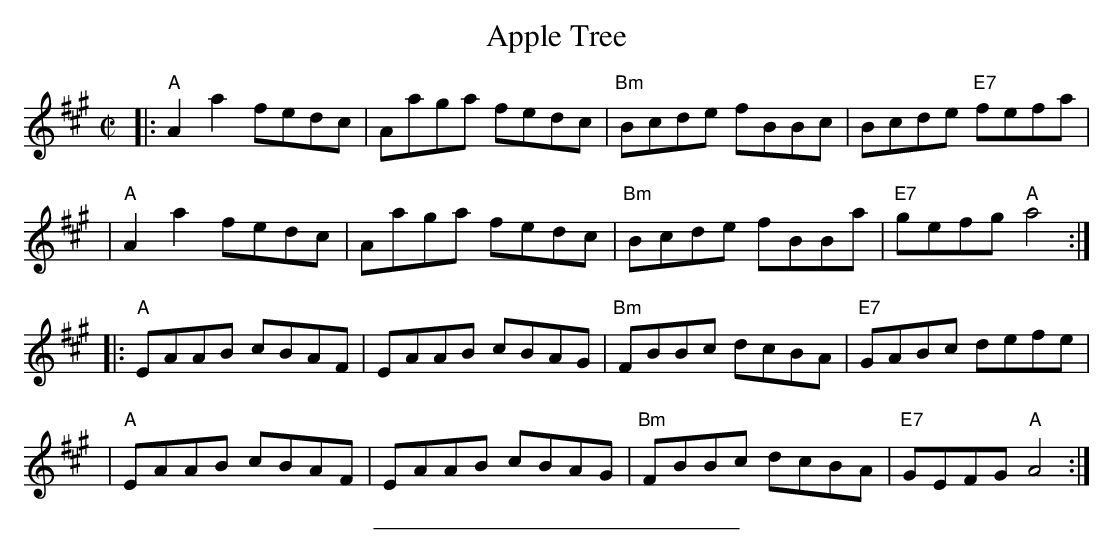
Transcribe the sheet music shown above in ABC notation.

X:1
T: Apple Tree
M: C|
L: 1/8
K: A
|: "A"A2a2 fedc | Aaga fedc | "Bm"Bcde fBBc | Bcde "E7"fefa |
|  "A"A2a2 fedc | Aaga fedc | "Bm"Bcde fBBa | "E7"gefg "A"a4 :|
|: "A"EAAB cBAF | EAAB cBAG | "Bm"FBBc dcBA | "E7"GABc defe |
|  "A"EAAB cBAF | EAAB cBAG | "Bm"FBBc dcBA | "E7"GEFG "A"A4 :|
%%sep 5 5 234
K:C
x8 x8 x8 x8 |
x8 x8 x8 x8 |
x8 x8 x8 x8 |
x8 x8 x8 x8 |
